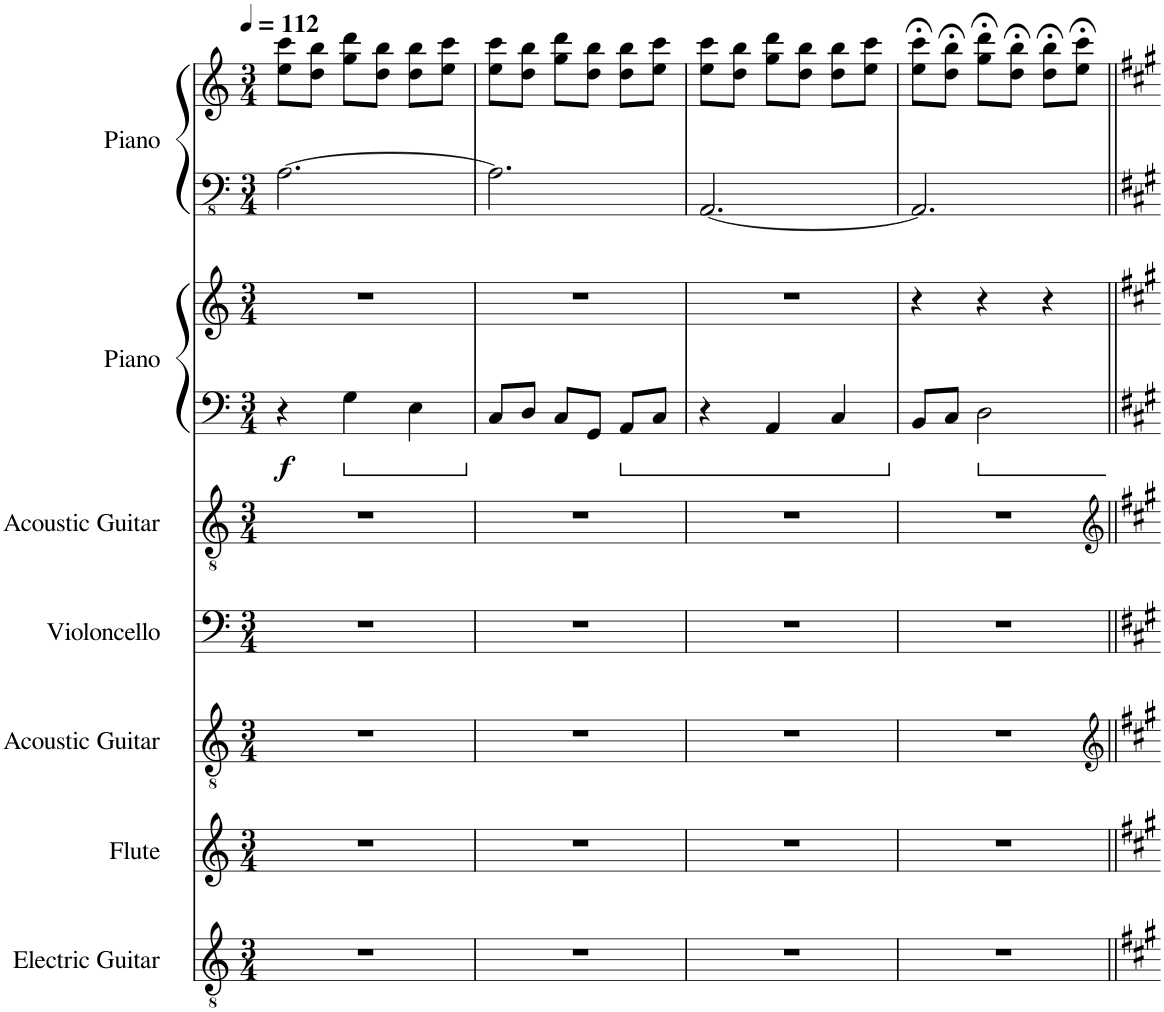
**kern	**kern	**kern	**kern	**kern	**kern	**kern	**dynam	**kern	**kern
*part7	*part6	*part5	*part4	*part3	*part2	*part2	*part2	*part1	*part1
*staff9	*staff8	*staff7	*staff6	*staff5	*staff4	*staff3	*staff3/4	*staff2	*staff1
*I"Electric Guitar	*I"Flute	*I"Acoustic Guitar	*I"Violoncello	*I"Acoustic Guitar	*I"Piano	*	*	*I"Piano	*
*I'El. Guit.	*I'Fl.	*I'Guit.	*I'Vc.	*I'Guit.	*I'Pno.	*	*	*I'Pno.	*
*clefGv2	*clefG2	*clefGv2	*clefF4	*clefGv2	*clefF4	*clefG2	*	*clefFv4	*clefG2
*k[]	*k[]	*k[]	*k[]	*k[]	*k[]	*k[]	*	*k[]	*k[]
*M3/4	*M3/4	*M3/4	*M3/4	*M3/4	*M3/4	*M3/4	*	*M3/4	*M3/4
*MM112	*MM112	*MM112	*MM112	*MM112	*MM112	*MM112	*	*MM112	*MM112
=1	=1	=1	=1	=1	=1	=1	=1	=1	=1
!	!	!	!	!	!	!	!LO:DY:b=2	!	!
2.r	2.r	2.r	2.r	2.r	4r	2.r	f	[2.AA\	8ee\ 8ccc\L
.	.	.	.	.	.	.	.	.	8dd\ 8bb\J
.	.	.	.	.	4G\	.	.	.	8gg\ 8ddd\L
.	.	.	.	.	.	.	.	.	8dd\ 8bb\J
.	.	.	.	.	4E\	.	.	.	8dd\ 8bb\L
.	.	.	.	.	.	.	.	.	8ee\ 8ccc\J
=2	=2	=2	=2	=2	=2	=2	=2	=2	=2
2.r	2.r	2.r	2.r	2.r	8C/L	2.r	.	2.AA\]	8ee\ 8ccc\L
.	.	.	.	.	8D/J	.	.	.	8dd\ 8bb\J
.	.	.	.	.	8C/L	.	.	.	8gg\ 8ddd\L
.	.	.	.	.	8GG/J	.	.	.	8dd\ 8bb\J
.	.	.	.	.	8AA/L	.	.	.	8dd\ 8bb\L
.	.	.	.	.	8C/J	.	.	.	8ee\ 8ccc\J
=3	=3	=3	=3	=3	=3	=3	=3	=3	=3
2.r	2.r	2.r	2.r	2.r	4r	2.r	.	[2.AAA/	8ee\ 8ccc\L
.	.	.	.	.	.	.	.	.	8dd\ 8bb\J
.	.	.	.	.	4AA/	.	.	.	8gg\ 8ddd\L
.	.	.	.	.	.	.	.	.	8dd\ 8bb\J
.	.	.	.	.	4C/	.	.	.	8dd\ 8bb\L
.	.	.	.	.	.	.	.	.	8ee\ 8ccc\J
=4	=4	=4	=4	=4	=4	=4	=4	=4	=4
2.r	2.r	2.r	2.r	2.r	8BB/L	4r	.	2.AAA/]	8ee\;< 8ccc\;<L
.	.	.	.	.	8C/J	.	.	.	8dd\;< 8bb\;<J
.	.	.	.	.	2D\	4r	.	.	8gg\;< 8ddd\;<L
.	.	.	.	.	.	.	.	.	8dd\;< 8bb\;<J
.	.	.	.	.	.	4r	.	.	8dd\;< 8bb\;<L
.	.	.	.	.	.	.	.	.	8ee\;< 8ccc\;<J
=||	=||	=||	=||	=||	=||	=||	=||	=||	=||
*-	*-	*-	*-	*-	*-	*-	*-	*-	*-
